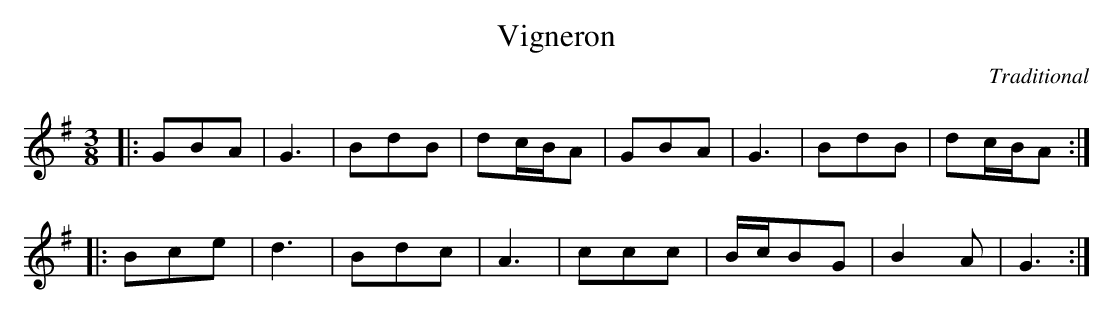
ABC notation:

X:1
T:Vigneron
M:3/8
L:1/8
C:Traditional
K:G
|: GBA | G3 | BdB | dc/2B/2A | GBA | G3 | BdB | dc/2B/2A :|
|: Bce | d3 | Bdc | A3 | ccc | B/2c/2BG | B2  A | G3 :|
